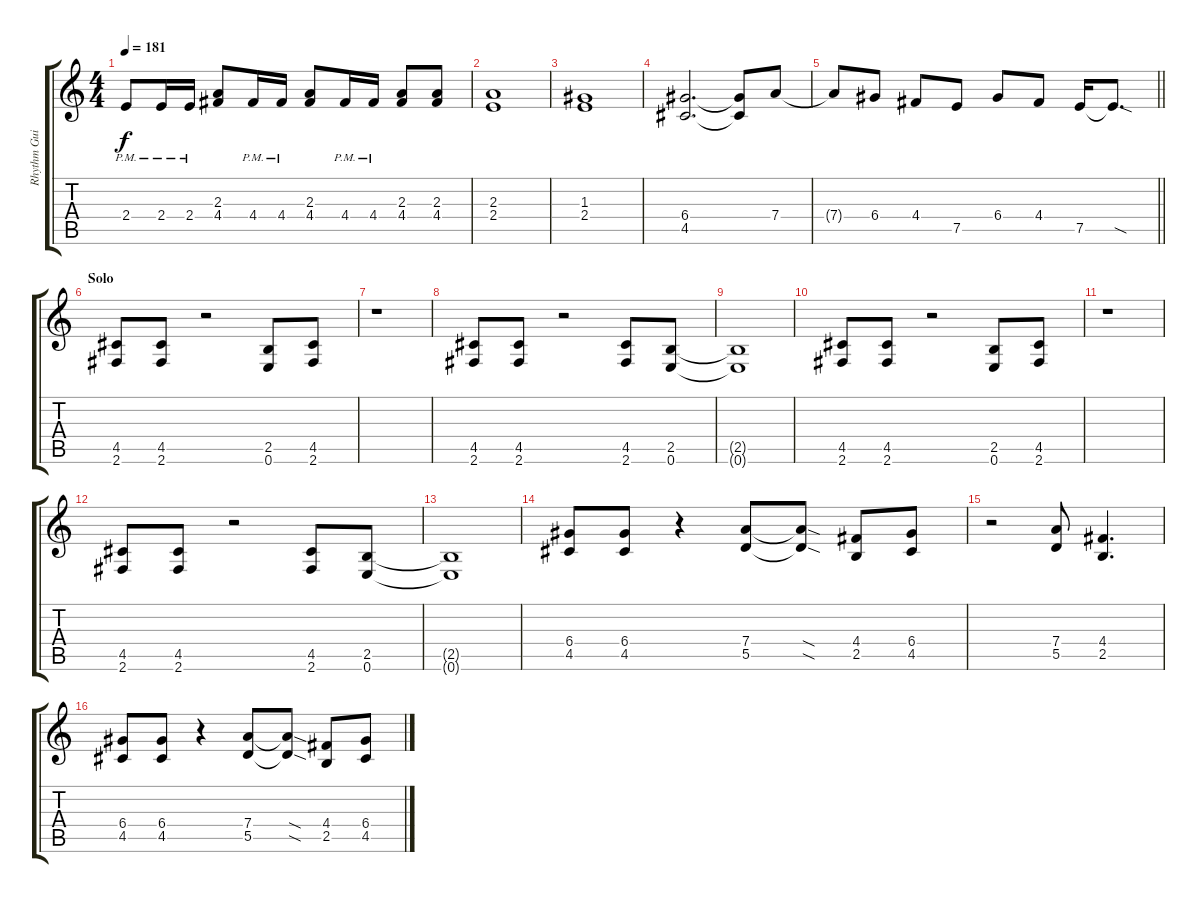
\track ("Rhythm Guitar II" "Rhythm Gui") {instrument overdrivenguitar}
\staff {score tabs}
\tuning (E4 B3 G3 D3 A2 E2) {hide}
\ts (4 4)
\tempo 181
\clef g2
\ks c
2.4{pm}.8{dy f} 2.4{pm}.16 2.4{pm}.16 (2.3 4.4).8 4.4{pm}.16 4.4{pm}.16 (2.3 4.4).8 4.4{pm}.16 4.4{pm}.16 (2.3 4.4).8 (2.3 4.4).8 |
(2.3 2.4).1 |
(1.3 2.4).1 |
(6.4 4.5).2{d} (6.4{t} 4.5{t}).8 7.4.8 |
\barLineRight lightlight
7.4{t}.8 6.4.8 4.4.8 7.5.8 6.4.8 4.4.8 7.5.16 7.5{sod t}.8{d} |
\section ("" "Solo")
(4.5 2.6).8 (4.5 2.6).8 r.2 (2.5 0.6).8 (4.5 2.6).8 |
r.1 |
(4.5 2.6).8 (4.5 2.6).8 r.2 (4.5 2.6).8 (2.5 0.6).8 |
(2.5{t} 0.6{t}).1 |
(4.5 2.6).8 (4.5 2.6).8 r.2 (2.5 0.6).8 (4.5 2.6).8 |
r.1 |
(4.5 2.6).8 (4.5 2.6).8 r.2 (4.5 2.6).8 (2.5 0.6).8 |
(2.5{t} 0.6{t}).1 |
(6.4 4.5).8 (6.4 4.5).8 r.4 (7.4 5.5).8 (7.4{sod t} 5.5{sod t}).8 (4.4 2.5).8 (6.4 4.5).8 |
r.2 (7.4 5.5).8 (4.4 2.5).4{d} |
(6.4 4.5).8 (6.4 4.5).8 r.4 (7.4 5.5).8 (7.4{sod t} 5.5{sod t}).8 (4.4 2.5).8 (6.4 4.5).8
